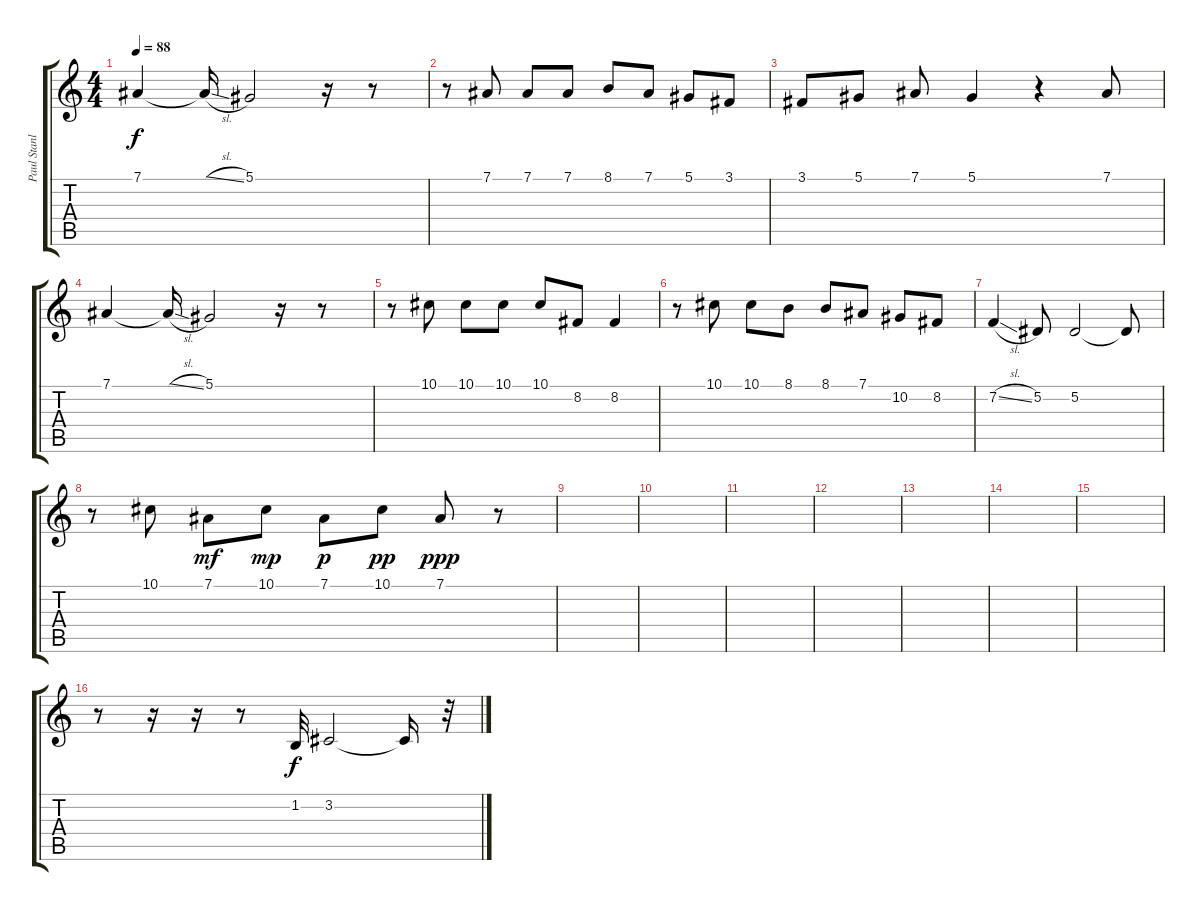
\track ("Paul Stanley (Voice)" "Paul Stanl") {instrument clarinet}
\staff {score tabs}
\tuning (Eb4 Bb3 Gb3 Db3 Ab2 Eb2) {hide}
\ts (4 4)
\tempo 88
\clef g2
\ks c
7.1.4{dy f} 7.1{sl t}.16 5.1.2 r.16 r.8 |
r.8 7.1.8 7.1.8 7.1.8 8.1.8 7.1.8 5.1.8 3.1.8 |
3.1.8 5.1.8 7.1.8 5.1.4 r.4 7.1.8 |
7.1.4 7.1{sl t}.16 5.1.2 r.16 r.8 |
r.8 10.1.8 10.1.8 10.1.8 10.1.8 8.2.8 8.2.4 |
r.8 10.1.8 10.1.8 8.1.8 8.1.8 7.1.8 10.2.8 8.2.8 |
7.2{sl}.4 5.2.8 5.2.2 5.2{t}.8 |
r.8 10.1.8 7.1.8{dy mf} 10.1.8{dy mp} 7.1.8{dy p} 10.1.8{dy pp} 7.1.8{dy ppp} r.8 |
|
|
|
|
|
|
|
r.8 r.16 r.16 r.8 1.2.32{dy f} 3.2.2 3.2{t}.16 r.32
